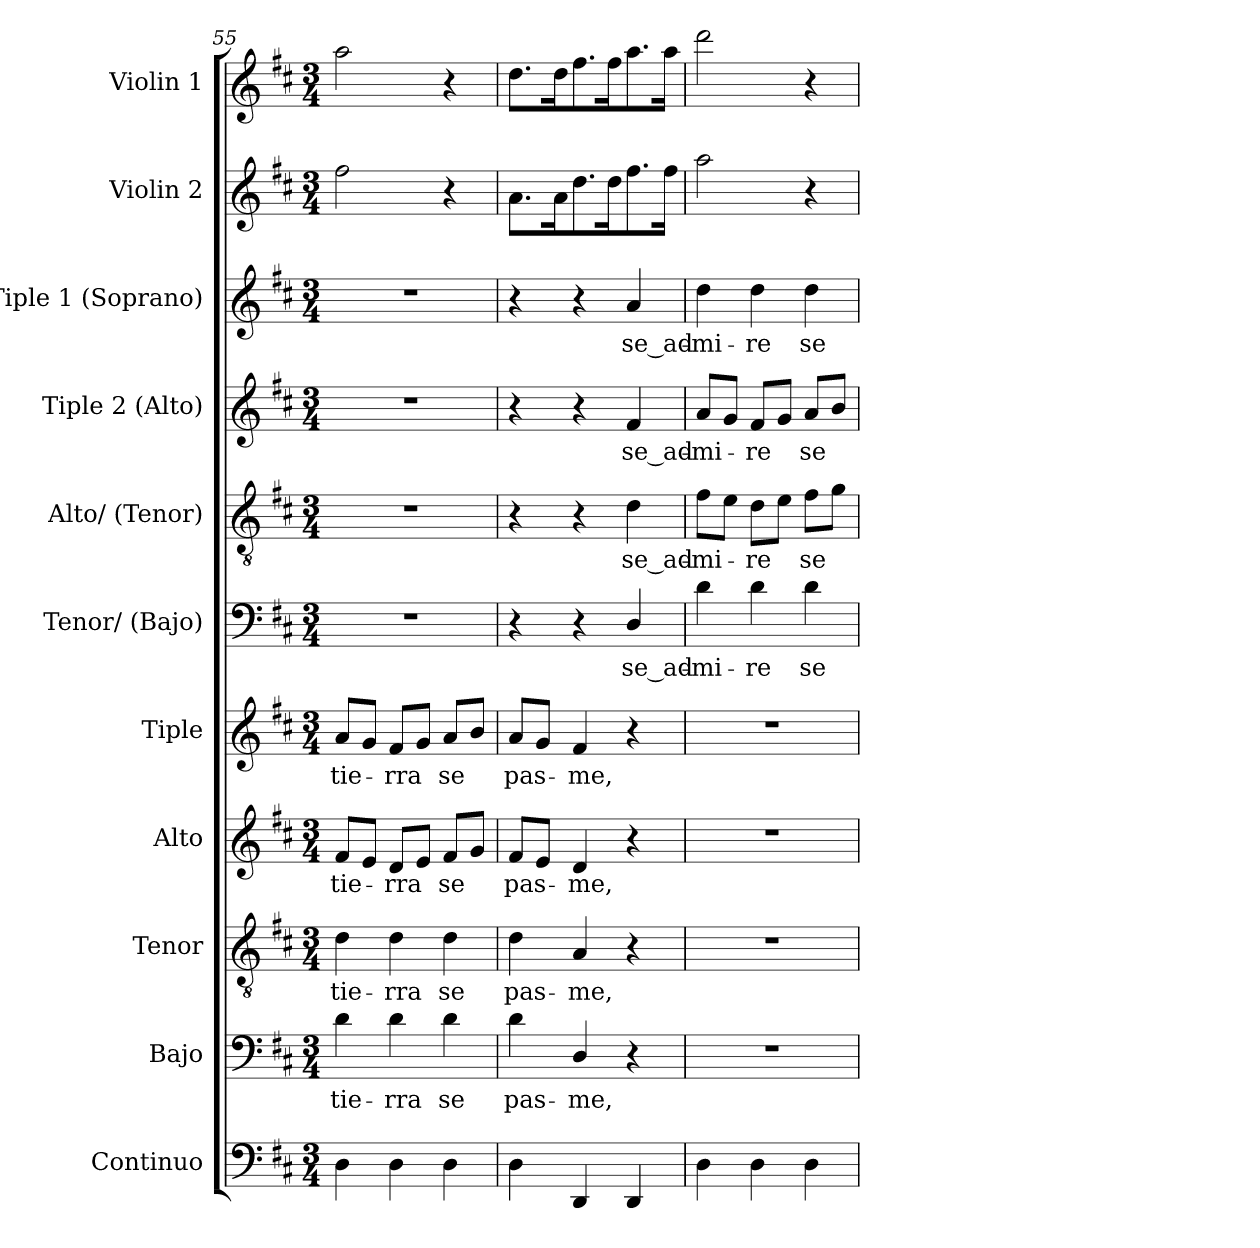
**kern	**kern	**text	**kern	**text	**kern	**text	**kern	**text	**kern	**text	**kern	**text	**kern	**text	**kern	**text	**kern	**kern
*part11	*part10	*part10	*part9	*part9	*part8	*part8	*part7	*part7	*part6	*part6	*part5	*part5	*part4	*part4	*part3	*part3	*part2	*part1
*staff11	*staff10	*staff10	*staff9	*staff9	*staff8	*staff8	*staff7	*staff7	*staff6	*staff6	*staff5	*staff5	*staff4	*staff4	*staff3	*staff3	*staff2	*staff1
*I"Continuo	*I"Bajo	*	*I"Tenor	*	*I"Alto	*	*I"Tiple	*	*I"Tenor/ (Bajo)	*	*I"Alto/ (Tenor)	*	*I"Tiple  2 (Alto)	*	*I"Tiple 1 (Soprano)	*	*I"Violin 2	*I"Violin 1
*	*I'B.	*	*I'T.	*	*I'A.	*	*	*	*I'B.	*	*I'T.	*	*I'A.	*	*I'S.	*	*I'Vln. 2	*I'Vln. 1
*clefF4	*clefF4	*	*clefGv2	*	*clefG2	*	*clefG2	*	*clefF4	*	*clefGv2	*	*clefG2	*	*clefG2	*	*clefG2	*clefG2
*	*	*	*ITrd7c12	*	*	*	*	*	*	*	*ITrd7c12	*	*	*	*	*	*	*
*k[f#c#]	*k[f#c#]	*	*k[f#c#]	*	*k[f#c#]	*	*k[f#c#]	*	*k[f#c#]	*	*k[f#c#]	*	*k[f#c#]	*	*k[f#c#]	*	*k[f#c#]	*k[f#c#]
*D:	*D:	*	*D:	*	*D:	*	*D:	*	*D:	*	*D:	*	*D:	*	*D:	*	*D:	*D:
*M3/4	*M3/4	*	*M3/4	*	*M3/4	*	*M3/4	*	*M3/4	*	*M3/4	*	*M3/4	*	*M3/4	*	*M3/4	*M3/4
=55	=55	=55	=55	=55	=55	=55	=55	=55	=55	=55	=55	=55	=55	=55	=55	=55	=55	=55
!	!	!LO:LY:b:color=#000000	!	!	!	!	!	!	!	!	!	!	!	!	!	!	!	!
!	!	!	!	!LO:LY:b:color=#000000	!	!	!	!	!	!	!	!	!	!	!	!	!	!
!	!	!	!	!	!	!LO:LY:b:color=#000000	!	!	!	!	!	!	!	!	!	!	!	!
!	!	!	!	!	!	!	!	!LO:LY:b:color=#000000	!LO:N:vis=1	!	!LO:N:vis=1	!	!LO:N:vis=1	!	!LO:N:vis=1	!	!	!
4Di\	4di\	tie-	4Di\	tie-	8f#i/L	tie-	8ai/L	tie-	2.r	.	2.r	.	2.r	.	2.r	.	2ff#i\	2aai\
.	.	.	.	.	8ei/J	.	8gi/J	.	.	.	.	.	.	.	.	.	.	.
!	!	!LO:LY:b:color=#000000	!	!	!	!	!	!	!	!	!	!	!	!	!	!	!	!
!	!	!	!	!LO:LY:b:color=#000000	!	!	!	!	!	!	!	!	!	!	!	!	!	!
!	!	!	!	!	!	!LO:LY:b:color=#000000	!	!	!	!	!	!	!	!	!	!	!	!
!	!	!	!	!	!	!	!	!LO:LY:b:color=#000000	!	!	!	!	!	!	!	!	!	!
4Di\	4di\	-rra	4Di\	-rra	8di/L	-rra	8f#i/L	-rra	.	.	.	.	.	.	.	.	.	.
.	.	.	.	.	8ei/J	.	8gi/J	.	.	.	.	.	.	.	.	.	.	.
!	!	!LO:LY:b:color=#000000	!	!	!	!	!	!	!	!	!	!	!	!	!	!	!	!
!	!	!	!	!LO:LY:b:color=#000000	!	!	!	!	!	!	!	!	!	!	!	!	!	!
!	!	!	!	!	!	!LO:LY:b:color=#000000	!	!	!	!	!	!	!	!	!	!	!	!
!	!	!	!	!	!	!	!	!LO:LY:b:color=#000000	!	!	!	!	!	!	!	!	!	!
4Di\	4di\	se	4Di\	se	8f#i/L	se	8ai/L	se	.	.	.	.	.	.	.	.	4r	4r
.	.	.	.	.	8gi/J	.	8bi/J	.	.	.	.	.	.	.	.	.	.	.
=56	=56	=56	=56	=56	=56	=56	=56	=56	=56	=56	=56	=56	=56	=56	=56	=56	=56	=56
!	!	!LO:LY:b:color=#000000	!	!	!	!	!	!	!	!	!	!	!	!	!	!	!	!
!	!	!	!	!LO:LY:b:color=#000000	!	!	!	!	!	!	!	!	!	!	!	!	!	!
!	!	!	!	!	!	!LO:LY:b:color=#000000	!	!	!	!	!	!	!	!	!	!	!	!
!	!	!	!	!	!	!	!	!LO:LY:b:color=#000000	!	!	!	!	!	!	!	!	!	!
4Di\	4di\	pas-	4Di\	pas-	8f#i/L	pas-	8ai/L	pas-	4r	.	4r	.	4r	.	4r	.	8.ai\L	8.ddi\L
.	.	.	.	.	8ei/J	.	8gi/J	.	.	.	.	.	.	.	.	.	.	.
.	.	.	.	.	.	.	.	.	.	.	.	.	.	.	.	.	16ai\k	16ddi\k
!	!	!LO:LY:b:color=#000000	!	!	!	!	!	!	!	!	!	!	!	!	!	!	!	!
!	!	!	!	!LO:LY:b:color=#000000	!	!	!	!	!	!	!	!	!	!	!	!	!	!
!	!	!	!	!	!	!LO:LY:b:color=#000000	!	!	!	!	!	!	!	!	!	!	!	!
!	!	!	!	!	!	!	!	!LO:LY:b:color=#000000	!	!	!	!	!	!	!	!	!	!
4DDi/	4Di/	-me,	4AAi/	-me,	4di/	-me,	4f#i/	-me,	4r	.	4r	.	4r	.	4r	.	8.ddi\	8.ff#i\
.	.	.	.	.	.	.	.	.	.	.	.	.	.	.	.	.	16ddi\k	16ff#i\k
!	!	!	!	!	!	!	!	!	!	!LO:LY:b:color=#000000	!	!	!	!	!	!	!	!
!	!	!	!	!	!	!	!	!	!	!	!	!LO:LY:b:color=#000000	!	!	!	!	!	!
!	!	!	!	!	!	!	!	!	!	!	!	!	!	!LO:LY:b:color=#000000	!	!	!	!
!	!	!	!	!	!	!	!	!	!	!	!	!	!	!	!	!LO:LY:b:color=#000000	!	!
4DDi/	4r	.	4r	.	4r	.	4r	.	4Di/	se_ad-	4Di\	se_ad-	4f#i/	se_ad-	4ai/	se_ad-	8.ff#i\	8.aai\
.	.	.	.	.	.	.	.	.	.	.	.	.	.	.	.	.	16ff#i\Jk	16aai\Jk
!!LO:PB:g=z
=57	=57	=57	=57	=57	=57	=57	=57	=57	=57	=57	=57	=57	=57	=57	=57	=57	=57	=57
!	!LO:N:vis=1	!	!LO:N:vis=1	!	!LO:N:vis=1	!	!LO:N:vis=1	!	!	!	!	!	!	!	!	!	!	!
!	!	!	!	!	!	!	!	!	!	!LO:LY:b:color=#000000	!	!	!	!	!	!	!	!
!	!	!	!	!	!	!	!	!	!	!	!	!LO:LY:b:color=#000000	!	!	!	!	!	!
!	!	!	!	!	!	!	!	!	!	!	!	!	!	!LO:LY:b:color=#000000	!	!	!	!
!	!	!	!	!	!	!	!	!	!	!	!	!	!	!	!	!LO:LY:b:color=#000000	!	!
4Di\	2.r	.	2.r	.	2.r	.	2.r	.	4di\	-mi-	8F#i\L	-mi-	8ai/L	-mi-	4ddi\	-mi-	2aai\	2dddi\
.	.	.	.	.	.	.	.	.	.	.	8Ei\J	.	8gi/J	.	.	.	.	.
!	!	!	!	!	!	!	!	!	!	!LO:LY:b:color=#000000	!	!	!	!	!	!	!	!
!	!	!	!	!	!	!	!	!	!	!	!	!LO:LY:b:color=#000000	!	!	!	!	!	!
!	!	!	!	!	!	!	!	!	!	!	!	!	!	!LO:LY:b:color=#000000	!	!	!	!
!	!	!	!	!	!	!	!	!	!	!	!	!	!	!	!	!LO:LY:b:color=#000000	!	!
4Di\	.	.	.	.	.	.	.	.	4di\	-re	8Di\L	-re	8f#i/L	-re	4ddi\	-re	.	.
.	.	.	.	.	.	.	.	.	.	.	8Ei\J	.	8gi/J	.	.	.	.	.
!	!	!	!	!	!	!	!	!	!	!LO:LY:b:color=#000000	!	!	!	!	!	!	!	!
!	!	!	!	!	!	!	!	!	!	!	!	!LO:LY:b:color=#000000	!	!	!	!	!	!
!	!	!	!	!	!	!	!	!	!	!	!	!	!	!LO:LY:b:color=#000000	!	!	!	!
!	!	!	!	!	!	!	!	!	!	!	!	!	!	!	!	!LO:LY:b:color=#000000	!	!
4Di\	.	.	.	.	.	.	.	.	4di\	se	8F#i\L	se	8ai/L	se	4ddi\	se	4r	4r
.	.	.	.	.	.	.	.	.	.	.	8Gi\J	.	8bi/J	.	.	.	.	.
=	=	=	=	=	=	=	=	=	=	=	=	=	=	=	=	=	=	=
*-	*-	*-	*-	*-	*-	*-	*-	*-	*-	*-	*-	*-	*-	*-	*-	*-	*-	*-
